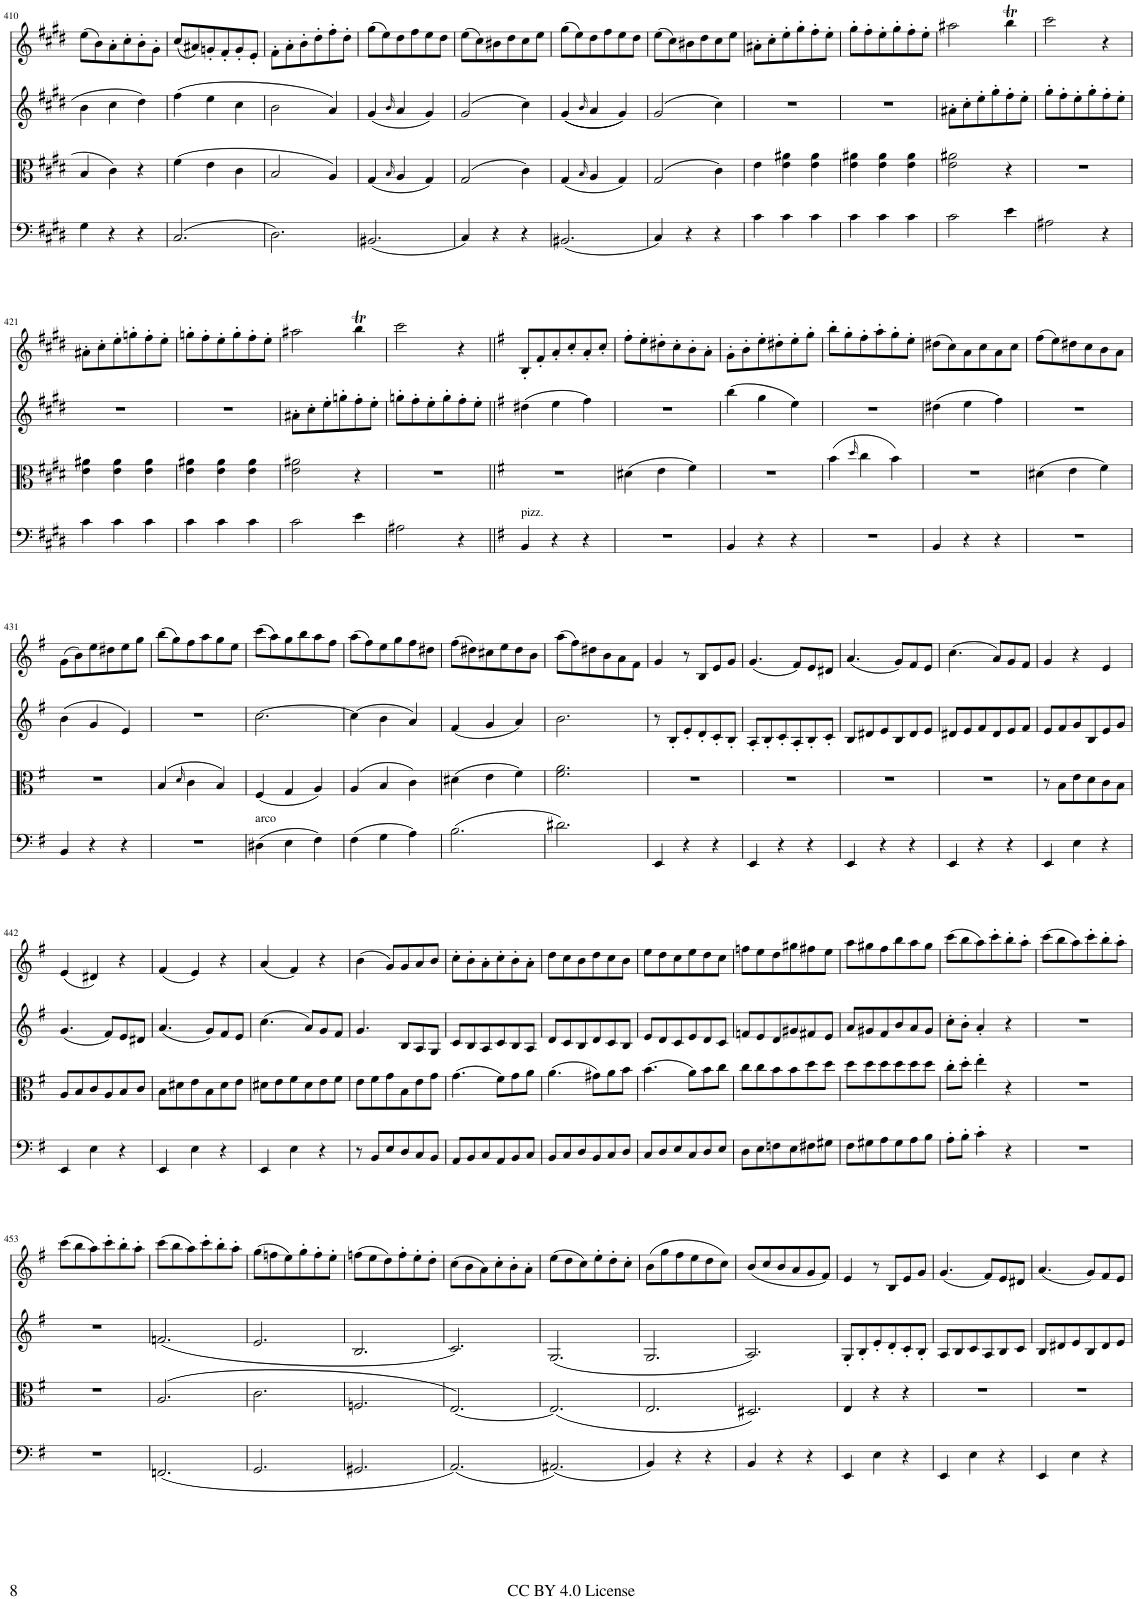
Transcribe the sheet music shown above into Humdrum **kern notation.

**kern	**kern	**kern	**kern
*part4	*part3	*part2	*part1
*staff4	*staff3	*staff2	*staff1
*I"Cello	*I"Viola	*I"Violin II	*I"Violin I
*	*I'Vla	*I'Vln	*I'Vln
!!LO:PB:g=z
*clefF4	*clefC3	*clefG2	*clefG2
*k[f#c#g#d#]	*k[f#c#g#d#]	*k[f#c#g#d#]	*k[f#c#g#d#]
*M3/4	*M3/4	*M3/4	*M3/4
=410	=410	=410	=410
4G#\	4B/	4b\	(8ee\L
.	.	.	8b\)
4r	4c#\	4cc#\	8a'\
.	.	.	8cc#'\
4r	4r	4dd#\	8b'\
.	.	.	8g#'\J
=411	=411	=411	=411
(2.C#/	(4f#\	(4ff#\	(8cc#/L
.	.	.	8a#X/)
.	4e\	4ee\	8gn'/
.	.	.	8f#'/
.	4c#\	4cc#\	8g'/
.	.	.	8e'/J
=412	=412	=412	=412
2.D#\)	2B/	2b\	8f#'\L
.	.	.	8a'\
.	.	.	8b'\
.	.	.	8dd#'\
.	4A/)	4a/)	8ff#'\
.	.	.	8dd#'\J
=413	=413	=413	=413
(2.BB#X/	(4G#/	(4g#/	(8gg#\L
.	.	.	8ee\)
.	16qB/	16qb/	.
.	4A/	4a/	8dd#\
.	.	.	8ff#\
.	4G#/)	4g#/)	8ee\
.	.	.	8dd#\J
=414	=414	=414	=414
4C#/)	(2G#/	(2g#/	(8ee\L
.	.	.	8cc#\)
4r	.	.	8b#X\
.	.	.	8dd#\
4r	4c#\)	4cc#\)	8cc#\
.	.	.	8ee\J
=415	=415	=415	=415
(2.BB#X/	(4G#/	((4g#/	(8gg#\L
.	.	.	8ee\)
.	16qB/	16qb/	.
.	4A/	4a/	8dd#\
.	.	.	8ff#\
.	4G#/)	4g#/))	8ee\
.	.	.	8dd#\J
=416	=416	=416	=416
4C#/)	(2G#/	(2g#/	(8ee\L
.	.	.	8cc#\)
4r	.	.	8b#X\
.	.	.	8dd#\
4r	4c#\)	4cc#\)	8cc#\
.	.	.	8ee\J
=417	=417	=417	=417
4c#\	4e\	2.r	8a#X'\L
.	.	.	8cc#'\
4c#\	4e\ 4a#X\	.	8ee'\
.	.	.	8gg#'\
4c#\	4e\ 4a#\	.	8ff#'\
.	.	.	8ee'\J
=418	=418	=418	=418
4c#\	4e\ 4a#X\	2.r	8gg#'\L
.	.	.	8ff#'\
4c#\	4e\ 4a#\	.	8ee'\
.	.	.	8gg#'\
4c#\	4e\ 4a#\	.	8ff#'\
.	.	.	8ee'\J
=419	=419	=419	=419
2c#\	2e\ 2a#X\	8a#X'\L	2aa#X\
.	.	8cc#'\	.
.	.	8ee'\	.
.	.	8gg#'\	.
4e\	4r	8ff#'\	4bbT\
.	.	8ee'\J	.
=420	=420	=420	=420
2A#X\	2.r	8gg#'\L	2ccc#\
.	.	8ff#'\	.
.	.	8ee'\	.
.	.	8gg#'\	.
4r	.	8ff#'\	4r
.	.	8ee'\J	.
!!LO:LB:g=z
=421	=421	=421	=421
4c#\	4e\ 4a#X\	2.r	8a#X'\L
.	.	.	8cc#'\
4c#\	4e\ 4a#\	.	8ee'\
.	.	.	8ggn'\
4c#\	4e\ 4a#\	.	8ff#'\
.	.	.	8ee'\J
=422	=422	=422	=422
4c#\	4e\ 4a#X\	2.r	8ggn'\L
.	.	.	8ff#'\
4c#\	4e\ 4a#\	.	8ee'\
.	.	.	8gg'\
4c#\	4e\ 4a#\	.	8ff#'\
.	.	.	8ee'\J
=423	=423	=423	=423
2c#\	2e\ 2a#X\	8a#X'\L	2aa#X\
.	.	8cc#'\	.
.	.	8ee'\	.
.	.	8ggn'\	.
4e\	4r	8ff#'\	4bbT\
.	.	8ee'\J	.
=424	=424	=424	=424
2A#X\	2.r	8ggn'\L	2ccc#\
.	.	8ff#'\	.
.	.	8ee'\	.
.	.	8gg'\	.
4r	.	8ff#'\	4r
.	.	8ee'\J	.
=425||	=425||	=425||	=425||
*k[f#]	*k[f#]	*k[f#]	*k[f#]
!LO:TX:a:t=pizz.	!	!	!
4BB/	2.r	(4dd#X\	8B'/L
.	.	.	8f#'/
4r	.	4ee\	8a'/
.	.	.	8cc'/
4r	.	4ff#\)	8a'/
.	.	.	8cc'/J
=426	=426	=426	=426
2.r	(4d#X\	2.r	8ff#'\L
.	.	.	8ee'\
.	4e\	.	8dd#X'\
.	.	.	8cc'\
.	4f#\)	.	8b'\
.	.	.	8a'\J
=427	=427	=427	=427
4BB/	2.r	(4bb\	8g'\L
.	.	.	8b'\
4r	.	4gg\	8ee'\
.	.	.	8dd#X'\
4r	.	4ee\)	8ee'\
.	.	.	8gg'\J
=428	=428	=428	=428
2.r	(4b\	2.r	8bb'\L
.	.	.	8gg'\
.	16qdd/	.	.
.	4cc\	.	8ff#'\
.	.	.	8aa'\
.	4b\)	.	8gg'\
.	.	.	8ee'\J
=429	=429	=429	=429
4BB/	2.r	(4dd#X\	(8dd#X\L
.	.	.	8cc\)
4r	.	4ee\	8a\
.	.	.	8cc\
4r	.	4ff#\)	8a\
.	.	.	8cc\J
=430	=430	=430	=430
2.r	(4d#X\	2.r	(8ff#\L
.	.	.	8ee\)
.	4e\	.	8dd#X\
.	.	.	8cc\
.	4f#\)	.	8b\
.	.	.	8a\J
!!LO:LB:g=z
=431	=431	=431	=431
4BB/	2.r	(4b\	(8g\L
.	.	.	8b\)
4r	.	4g/	8ee\
.	.	.	8dd#X\
4r	.	4e/)	8ee\
.	.	.	8gg\J
=432	=432	=432	=432
2.r	(4B/	2.r	(8bb\L
.	.	.	8gg\)
.	16qd/	.	.
.	4c\	.	8ff#\
.	.	.	8aa\
.	4B/)	.	8gg\
.	.	.	8ee\J
=433	=433	=433	=433
!LO:TX:a:t=arco	!	!	!
(4D#X\	(4F#/	[2.cc\	(8ccc\L
.	.	.	8aa\)
4E\	4G/	.	8gg\
.	.	.	8bb\
4F#\)	4A/)	.	8aa\
.	.	.	8ff#\J
=434	=434	=434	=434
(4F#\	(4A/	(4cc\]	(8aa\L
.	.	.	8ff#\)
4G\	4B/	4b\	8ee\
.	.	.	8gg\
4A\)	4c\)	4a/)	8ff#\
.	.	.	8dd#X\J
=435	=435	=435	=435
(2.B\	(4d#X\	(4f#/	(8ff#\L
.	.	.	8dd#X\)
.	4e\	4g/	8cc#X\
.	.	.	8ee\
.	4f#\)	4a/)	8dd#\
.	.	.	8b\J
=436	=436	=436	=436
2.d#X\)	2.f#\ 2.a\	2.b\	(8aa\L
.	.	.	8ff#\)
.	.	.	8dd#X\
.	.	.	8b\
.	.	.	8a\
.	.	.	8f#\J
=437	=437	=437	=437
4EE/	2.r	8r	4g/
.	.	8B'/L	.
4r	.	8e'/	8r
.	.	8d'/	8B/L
4r	.	8c'/	8e/
.	.	8B'/J	8g/J
=438	=438	=438	=438
4EE/	2.r	8A'/L	(4.g/
.	.	8B'/	.
4r	.	8c'/	.
.	.	8A'/	8f#/L)
4r	.	8B'/	8e/
.	.	8c'/J	8d#X/J
=439	=439	=439	=439
4EE/	2.r	8B/L	(4.a/
.	.	8d#X/	.
4r	.	8e/	.
.	.	8B/	8g/L)
4r	.	8d#/	8f#/
.	.	8e/J	8e/J
=440	=440	=440	=440
4EE/	2.r	8d#X/L	(4.cc\
.	.	8e/	.
4r	.	8f#/	.
.	.	8d#/	8a/L)
4r	.	8e/	8g/
.	.	8f#/J	8f#/J
=441	=441	=441	=441
4EE/	8r	8e/L	4g/
.	8B\L	8f#/	.
4E\	8e\	8g/	4r
.	8d\	8B/	.
4r	8c\	8e/	4e/
.	8B\J	8g/J	.
!!LO:LB:g=z
=442	=442	=442	=442
4EE/	8A/L	(4.g/	(4e/
.	8B/	.	.
4E\	8c/	.	4d#X/)
.	8A/	8f#/L)	.
4r	8B/	8e/	4r
.	8c/J	8d#X/J	.
=443	=443	=443	=443
4EE/	8B\L	(4.a/	(4f#/
.	8d#X\	.	.
4E\	8e\	.	4e/)
.	8B\	8g/L)	.
4r	8d#\	8f#/	4r
.	8e\J	8e/J	.
=444	=444	=444	=444
4EE/	8d#X\L	(4.cc\	(4a/
.	8e\	.	.
4E\	8f#\	.	4f#/)
.	8d#\	8a/L)	.
4r	8e\	8g/	4r
.	8f#\J	8f#/J	.
=445	=445	=445	=445
8r	8e\L	4.g/	(4b\
8BB/L	8f#\	.	.
8E/	8g\	.	8g/L)
8D/	8B\	8B/L	8g/
8C/	8e\	8A/	8a/
8BB/J	8g\J	8G/J	8b/J
=446	=446	=446	=446
8AA/L	(4.g\	8c/L	8cc'\L
8BB/	.	8B/	8b'\
8C/	.	8A/	8a'\
8AA/	8f#\L)	8c/	8cc'\
8BB/	8g\	8B/	8b'\
8C/J	8a\J	8A/J	8a'\J
=447	=447	=447	=447
8BB/L	(4.a\	8d/L	8dd\L
8C/	.	8c/	8cc\
8D/	.	8B/	8b\
8BB/	8g#X\L)	8d/	8dd\
8C/	8a\	8c/	8cc\
8D/J	8b\J	8B/J	8b\J
=448	=448	=448	=448
8C/L	(4.b\	8e/L	8ee\L
8D/	.	8d/	8dd\
8E/	.	8c/	8cc\
8C/	8a\L)	8e/	8ee\
8D/	8b\	8d/	8dd\
8E/J	8cc\J	8c/J	8cc\J
=449	=449	=449	=449
8D\L	8cc\L	8fn/L	8ffn\L
8E\	8cc\	8e/	8ee\
8Fn\	8b\	8d/	8dd\
8E\	8b\	8g#X/	8gg#X\
8F#X\	8dd\	8f#X/	8ff#X\
8G#X\J	8dd\J	8e/J	8ee\J
=450	=450	=450	=450
8F#\L	8dd\L	8a/L	8aa\L
8G#X\	8dd\	8g#X/	8gg#X\
8A\	8dd\	8f#/	8ff#\
8G#\	8dd\	8b/	8bb\
8A\	8dd\	8a/	8aa\
8B\J	8dd\J	8g#/J	8gg#\J
=451	=451	=451	=451
8A'\L	8cc'\L	8cc'\L	(8ccc\L
8B'\J	8dd'\J	8b'\J	8bb\
4c'\	4ee'\	4a'/	8aa\)
.	.	.	8ccc'\
4r	4r	4r	8bb'\
.	.	.	8aa'\J
=452	=452	=452	=452
2.r	2.r	2.r	(8ccc\L
.	.	.	8bb\
.	.	.	8aa\)
.	.	.	8ccc'\
.	.	.	8bb'\
.	.	.	8aa'\J
!!LO:LB:g=z
=453	=453	=453	=453
2.r	2.r	2.r	(8ccc\L
.	.	.	8bb\
.	.	.	8aa\)
.	.	.	8ccc'\
.	.	.	8bb'\
.	.	.	8aa'\J
=454	=454	=454	=454
(2.FFn/	(2.A/	(2.fn/	(8ccc\L
.	.	.	8bb\
.	.	.	8aa\)
.	.	.	8ccc'\
.	.	.	8bb'\
.	.	.	8aa'\J
=455	=455	=455	=455
2.GG/	2.c\	2.e/	(8gg\L
.	.	.	8ffn\
.	.	.	8ee\)
.	.	.	8gg'\
.	.	.	8ff'\
.	.	.	8ee'\J
=456	=456	=456	=456
2.GG#X/	2.Fn/	2.B/	(8ffn\L
.	.	.	8ee\
.	.	.	8dd\)
.	.	.	8ff'\
.	.	.	8ee'\
.	.	.	8dd'\J
=457	=457	=457	=457
(2.AA/)	[2.E/)	2.c/)	(8cc\L
.	.	.	8b\
.	.	.	8a\)
.	.	.	8cc'\
.	.	.	8b'\
.	.	.	8a'\J
=458	=458	=458	=458
(2.AA#X/)	(2.E/]	(2.G/	(8ee\L
.	.	.	8dd\
.	.	.	8cc\)
.	.	.	8ee'\
.	.	.	8dd'\
.	.	.	8cc'\J
=459	=459	=459	=459
4BB/)	2.E/	2.G/	(8b\L
.	.	.	8gg\
4r	.	.	8ff#\
.	.	.	8ee\
4r	.	.	8dd\
.	.	.	8cc\J)
=460	=460	=460	=460
4BB/	2.D#X/)	2.A/)	(8b/L
.	.	.	8cc/
4r	.	.	8b/
.	.	.	8a/
4r	.	.	8g/
.	.	.	8f#/J)
=461	=461	=461	=461
4EE/	4E/	8G'/L	4e/
.	.	8B'/	.
4E\	4r	8e'/	8r
.	.	8d'/	8B/L
4r	4r	8c'/	8e/
.	.	8B'/J	8g/J
=462	=462	=462	=462
4EE/	2.r	8A/L	(4.g/
.	.	8B/	.
4E\	.	8c/	.
.	.	8A/	8f#/L)
4r	.	8B/	8e/
.	.	8c/J	8d#X/J
=463	=463	=463	=463
4EE/	2.r	8B/L	(4.a/
.	.	8d#X/	.
4E\	.	8e/	.
.	.	8B/	8g/L)
4r	.	8d#/	8f#/
.	.	8e/J	8e/J
=	=	=	=
*-	*-	*-	*-
